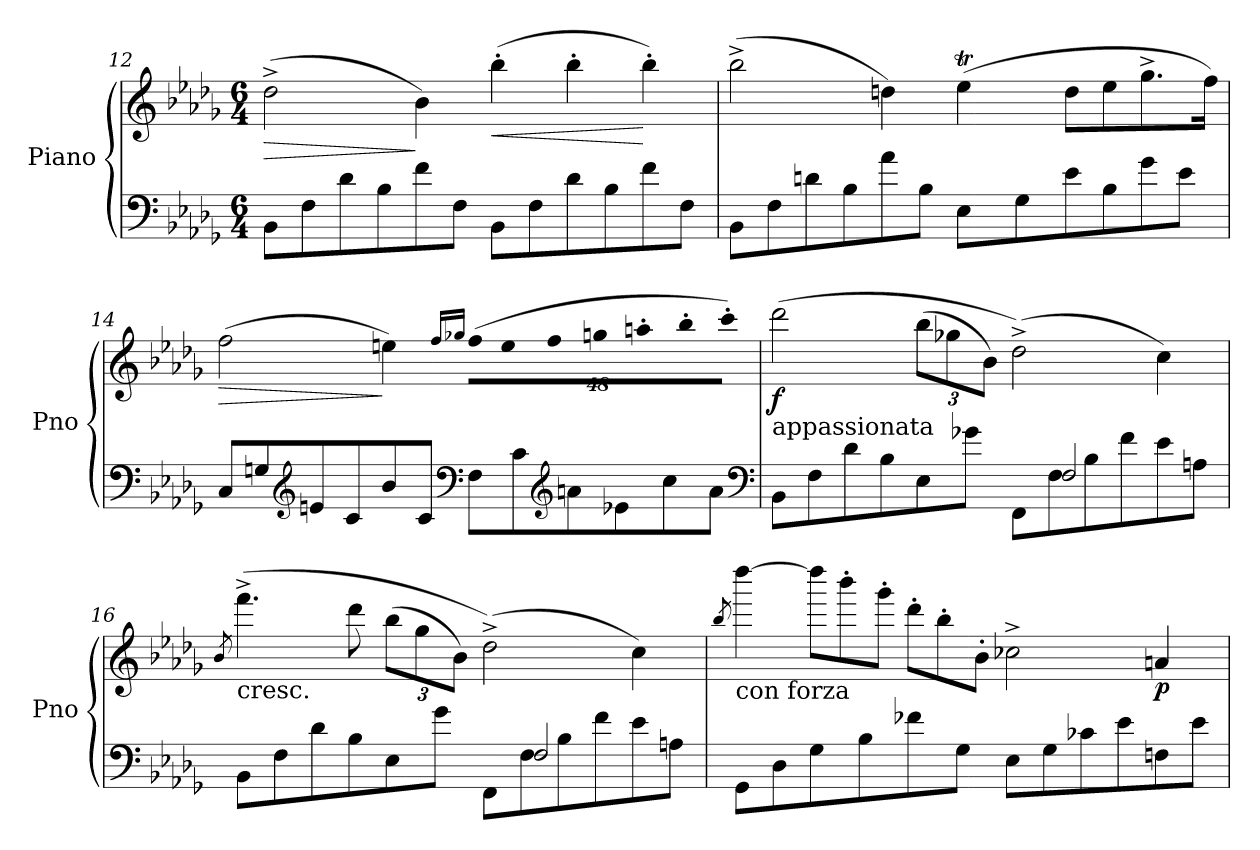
**kern	**kern	**dynam
*part1	*part1	*part1
*staff2	*staff1	*staff1/2
*I"Piano	*	*
*I'Pno	*	*
*clefF4	*clefG2	*
*k[b-e-a-d-g-]	*k[b-e-a-d-g-]	*
*D-:	*D-:	*
*M6/4	*M6/4	*
=12	=12	=12
!	!	!LO:HP:b
8BB-\L	(2dd-^\	>
8F\	.	.
8d-\	.	.
8B-\	.	.
8f\	4b-\)	]
8F\J	.	.
!	!	!LO:HP:b
8BB-\L	(4bb-'\	<
8F\	.	.
8d-\	4bb-'\	.
8B-\	.	.
8f\	4bb-'\)	[
8F\J	.	.
=13	=13	=13
*	*^	*
8BB-\L	(2bb-^\	24%19ryy	.
8F\	.	.	.
8dn\	.	.	.
8B-\	.	.	.
8a-\	4ddn\)	.	.
8B-\J	.	.	.
8E-\L	(4ee-T\	.	.
*	*	*Xtuplet	*
.	.	24ffyy	.
.	.	24ee-yy	.
8G-\	.	24ffyy	.
.	.	12ee-yy	.
8e-\	8dd\L	2ryy	.
8B-\	8ee-\	.	.
8g-\	8.gg-^\	.	.
8e-\J	.	.	.
.	16ff\Jk)	.	.
*	*v	*v	*
!!LO:PB:g=z
=14	=14	=14
!	!	!LO:HP:b
8C/L	(2ff\	>
8Gn/	.	.
*clefG2	*	*
8en/	.	.
8c/	.	.
8b-/	4een\)	]
8c/J	.	.
*clefF4	*	*
.	16qff/LL	.
.	16qgg-X/JJ	.
*	*tuplet	*
*	*Xbrackettup	*
!	!LO:N:vis=8	!
8F\L	(384%41ff\L	.
!	!LO:N:vis=8	!
.	384%41ee\	.
8c\	.	.
!	!LO:N:vis=8	!
.	384%41ff\	.
*clefG2	*	*
8an\	.	.
!	!LO:N:vis=8	!
.	384%41ggn\	.
8e-X\	.	.
!	!LO:N:vis=8	!
.	384%41aan'\	.
8cc\	.	.
!	!LO:N:vis=8	!
.	384%41bb-'\	.
8a\J	.	.
!	!LO:N:vis=8	!
.	384%41ccc'\J)	.
.	384ryy	.
*clefF4	*	*
=15	=15	=15
*^	*	*
!	!	!LO:TX:b:t=appassionata	!
!	!	!	!LO:DY:b
8BB-\L	2..ryy	(2ddd-\	f
8F\	.	.	.
8d-\	.	.	.
8B-\	.	.	.
8E-\	.	(12bb-\L	.
.	.	12gg-X\	.
8g-X\J	.	.	.
.	.	12b-\J)	.
8FF\L	.	(2dd-^\)	.
8F\	2F/	.	.
8B-\	.	.	.
8f\	.	.	.
8e-\	.	4cc\)	.
8An\J	8ryy	.	.
=16	=16	=16	=16
.	.	8qb-/	.
!	!	!LO:TX:b:t=cresc.	!
8BB-\L	2..ryy	(4.fff^\	.
8F\	.	.	.
8d-\	.	.	.
8B-\	.	8ddd-\	.
8E-\	.	(12bb-\L	.
.	.	12gg-\	.
8g-\J	.	.	.
.	.	12b-\J)	.
8FF\L	.	(2dd-^\)	.
8F\	2F/	.	.
8B-\	.	.	.
8f\	.	.	.
8e-\	.	4cc\)	.
8An\J	8ryy	.	.
*v	*v	*	*
!!LO:LB:g=z
=17	=17	=17
.	8qbb-/	.
!	!LO:TX:b:t=con forza	!
8GG-\L	[4dddd-\	.
8D-\	.	.
*	*Xtuplet	*
8G-\	12dddd-\L]	.
.	12bbb-'\	.
8B-\	.	.
.	12ggg-'\J	.
8f-X\	12ddd-'\L	.
.	12bb-'\	.
8G-\J	.	.
.	12b-'\J	.
8E-\L	2cc-X^\	.
8G-\	.	.
8c-X\	.	.
8e-\	.	.
!	!	!LO:DY:b
8Fn\	4an/	p
8e-\J	.	.
=	=	=
*-	*-	*-
